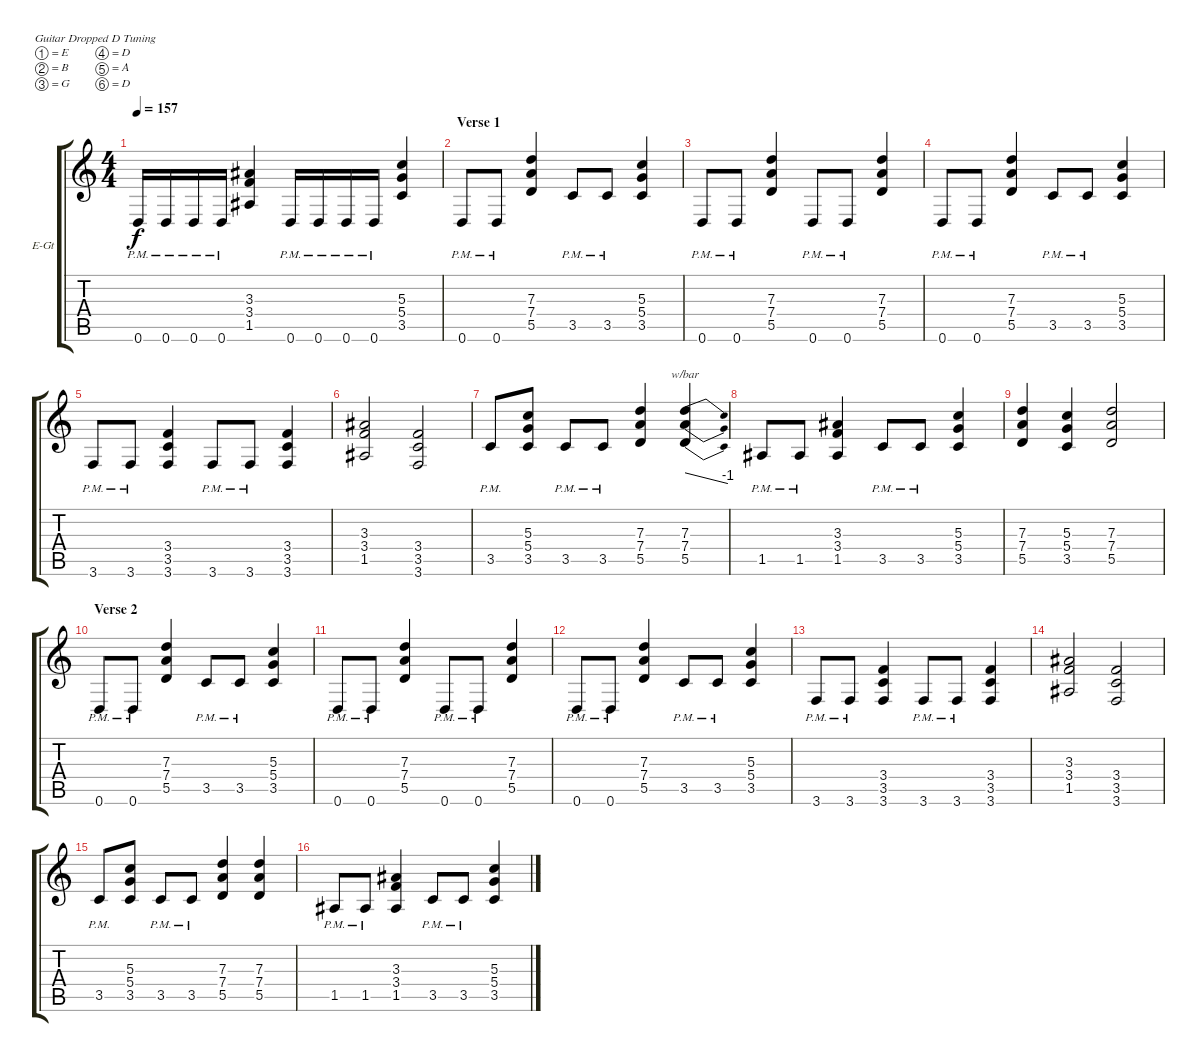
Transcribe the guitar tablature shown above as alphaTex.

\defaultSystemsLayout 4
\bracketExtendMode groupsimilarinstruments
\firstSystemTrackNameOrientation horizontal
\otherSystemsTrackNameOrientation horizontal
\track ("Gtr2 Rhythm - Erza" "E-Gt") {instrument distortionguitar}
\staff {score tabs}
\tuning (E4 B3 G3 D3 A2 D2)
\ts (4 4)
\tempo 157
\clef g2
\ks c
0.6{pm}.16{dy f} 0.6{pm}.16 0.6{pm}.16 0.6{pm}.16 (1.5 3.4 3.3).4 0.6{pm}.16 0.6{pm}.16 0.6{pm}.16 0.6{pm}.16 (3.5 5.4 5.3).4 |
\section ("" "Verse 1")
0.6{pm}.8 0.6{pm}.8 (5.5 7.4 7.3).4 3.5{pm}.8 3.5{pm}.8 (3.5 5.4 5.3).4 |
0.6{pm}.8 0.6{pm}.8 (5.5 7.4 7.3).4 0.6{pm}.8 0.6{pm}.8 (5.5 7.4 7.3).4 |
0.6{pm}.8 0.6{pm}.8 (5.5 7.4 7.3).4 3.5{pm}.8 3.5{pm}.8 (3.5 5.4 5.3).4 |
3.6{pm}.8 3.6{pm}.8 (3.6 3.5 3.4).4 3.6{pm}.8 3.6{pm}.8 (3.6 3.5 3.4).4 |
(1.5 3.4 3.3).2 (3.6 3.5 3.4).2 |
3.5{pm}.8 (3.5 5.4 5.3).8 3.5{pm}.8 3.5{pm}.8 (5.5 7.4 7.3).4 (7.3 7.4 5.5).4{tbe (dive default 0 0 45 -4)} |
1.5{pm}.8 1.5{pm}.8 (1.5 3.4 3.3).4 3.5{pm}.8 3.5{pm}.8 (3.5 5.4 5.3).4 |
(5.5 7.4 7.3).4 (3.5 5.4 5.3).4 (7.3 7.4 5.5).2 |
\section ("" "Verse 2")
0.6{pm}.8 0.6{pm}.8 (5.5 7.4 7.3).4 3.5{pm}.8 3.5{pm}.8 (3.5 5.4 5.3).4 |
0.6{pm}.8 0.6{pm}.8 (5.5 7.4 7.3).4 0.6{pm}.8 0.6{pm}.8 (5.5 7.4 7.3).4 |
0.6{pm}.8 0.6{pm}.8 (5.5 7.4 7.3).4 3.5{pm}.8 3.5{pm}.8 (3.5 5.4 5.3).4 |
3.6{pm}.8 3.6{pm}.8 (3.6 3.5 3.4).4 3.6{pm}.8 3.6{pm}.8 (3.6 3.5 3.4).4 |
(1.5 3.4 3.3).2 (3.6 3.5 3.4).2 |
3.5{pm}.8 (3.5 5.4 5.3).8 3.5{pm}.8 3.5{pm}.8 (5.5 7.4 7.3).4 (7.3 7.4 5.5).4 |
1.5{pm}.8 1.5{pm}.8 (1.5 3.4 3.3).4 3.5{pm}.8 3.5{pm}.8 (3.5 5.4 5.3).4
